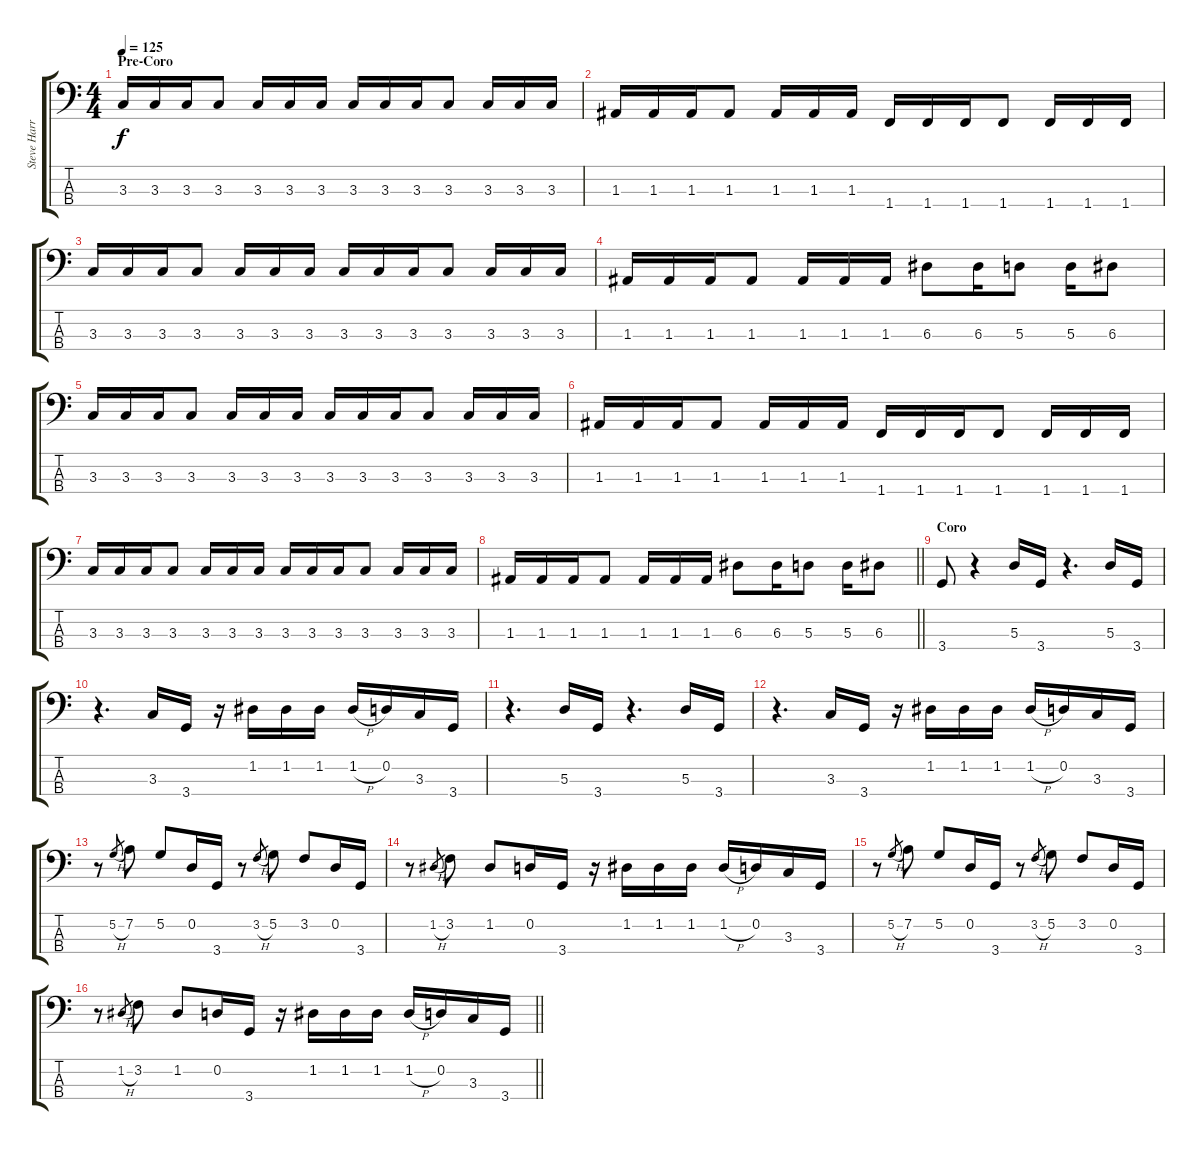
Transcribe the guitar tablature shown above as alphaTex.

\track ("Steve Harris" "Steve Harr") {instrument electricbassfinger}
\staff {score tabs}
\tuning (G2 D2 A1 E1) {hide}
\ts (4 4)
\section ("" "Pre-Coro")
\tempo 125
\clef f4
\ks c
3.3.16{dy f} 3.3.16 3.3.16 3.3.8 3.3.16 3.3.16 3.3.16 3.3.16 3.3.16 3.3.16 3.3.8 3.3.16 3.3.16 3.3.16 |
1.3.16 1.3.16 1.3.16 1.3.8 1.3.16 1.3.16 1.3.16 1.4.16 1.4.16 1.4.16 1.4.8 1.4.16 1.4.16 1.4.16 |
3.3.16 3.3.16 3.3.16 3.3.8 3.3.16 3.3.16 3.3.16 3.3.16 3.3.16 3.3.16 3.3.8 3.3.16 3.3.16 3.3.16 |
1.3.16 1.3.16 1.3.16 1.3.8 1.3.16 1.3.16 1.3.16 6.3.8 6.3.16 5.3.8 5.3.16 6.3.8 |
3.3.16 3.3.16 3.3.16 3.3.8 3.3.16 3.3.16 3.3.16 3.3.16 3.3.16 3.3.16 3.3.8 3.3.16 3.3.16 3.3.16 |
1.3.16 1.3.16 1.3.16 1.3.8 1.3.16 1.3.16 1.3.16 1.4.16 1.4.16 1.4.16 1.4.8 1.4.16 1.4.16 1.4.16 |
3.3.16 3.3.16 3.3.16 3.3.8 3.3.16 3.3.16 3.3.16 3.3.16 3.3.16 3.3.16 3.3.8 3.3.16 3.3.16 3.3.16 |
\barLineRight lightlight
1.3.16 1.3.16 1.3.16 1.3.8 1.3.16 1.3.16 1.3.16 6.3.8 6.3.16 5.3.8 5.3.16 6.3.8 |
\section ("" "Coro")
3.4.8 r.4 5.3.16 3.4.16 r.4{d} 5.3.16 3.4.16 |
r.4{d} 3.3.16 3.4.16 r.16 1.2.16 1.2.16 1.2.16 1.2{h}.16 0.2.16 3.3.16 3.4.16 |
r.4{d} 5.3.16 3.4.16 r.4{d} 5.3.16 3.4.16 |
r.4{d} 3.3.16 3.4.16 r.16 1.2.16 1.2.16 1.2.16 1.2{h}.16 0.2.16 3.3.16 3.4.16 |
r.8 5.2{h}.8{gr} 7.2.8 5.2.8 0.2.16 3.4.16 r.8 3.2{h}.8{gr} 5.2.8 3.2.8 0.2.16 3.4.16 |
r.8 1.2{h}.8{gr} 3.2.8 1.2.8 0.2.16 3.4.16 r.16 1.2.16 1.2.16 1.2.16 1.2{h}.16 0.2.16 3.3.16 3.4.16 |
r.8 5.2{h}.8{gr} 7.2.8 5.2.8 0.2.16 3.4.16 r.8 3.2{h}.8{gr} 5.2.8 3.2.8 0.2.16 3.4.16 |
\barLineRight lightlight
r.8 1.2{h}.8{gr} 3.2.8 1.2.8 0.2.16 3.4.16 r.16 1.2.16 1.2.16 1.2.16 1.2{h}.16 0.2.16 3.3.16 3.4.16
